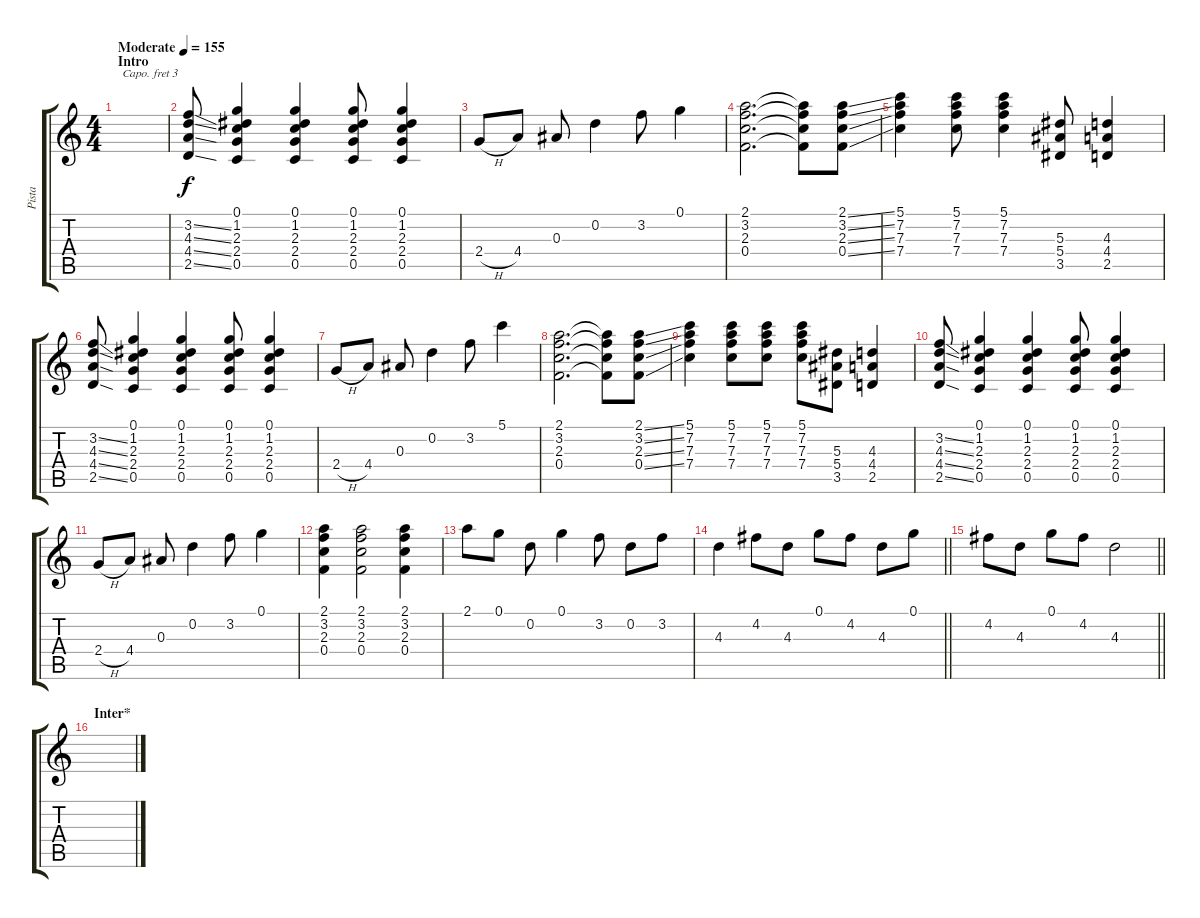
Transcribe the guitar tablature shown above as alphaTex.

\track ("Pista" "Pista") {instrument acousticguitarsteel}
\staff {score tabs}
\capo 3
\tuning (E4 B3 G3 D3 A2 E2) {hide}
\ts (4 4)
\section ("" "Intro")
\tempo (155 "Moderate")
\clef g2
\ks c
|
(3.2{ss} 4.3{ss} 4.4{ss} 2.5{ss}).8 (0.1 1.2 2.3 2.4 0.5).4 (0.1 1.2 2.3 2.4 0.5).4 (0.1 1.2 2.3 2.4 0.5).8 (0.1 1.2 2.3 2.4 0.5).4 |
2.4{h}.8 4.4.8 0.3.8 0.2.4 3.2.8 0.1.4 |
(2.1 3.2 2.3 0.4).2{d} (2.1{t} 3.2{t} 2.3{t} 0.4{t}).8 (2.1{ss} 3.2{ss} 2.3{ss} 0.4{ss}).8 |
(5.1 7.2 7.3 7.4).4 (5.1 7.2 7.3 7.4).8 (5.1 7.2 7.3 7.4).4 (5.3 5.4 3.5).8 (4.3 4.4 2.5).4 |
(3.2{ss} 4.3{ss} 4.4{ss} 2.5{ss}).8 (0.1 1.2 2.3 2.4 0.5).4 (0.1 1.2 2.3 2.4 0.5).4 (0.1 1.2 2.3 2.4 0.5).8 (0.1 1.2 2.3 2.4 0.5).4 |
2.4{h}.8 4.4.8 0.3.8 0.2.4 3.2.8 5.1.4 |
(2.1 3.2 2.3 0.4).2{d} (2.1{t} 3.2{t} 2.3{t} 0.4{t}).8 (2.1{ss} 3.2{ss} 2.3{ss} 0.4{ss}).8 |
(5.1 7.2 7.3 7.4).4 (5.1 7.2 7.3 7.4).8 (5.1 7.2 7.3 7.4).8 (5.1 7.2 7.3 7.4).8 (5.3 5.4 3.5).8 (4.3 4.4 2.5).4 |
(3.2{ss} 4.3{ss} 4.4{ss} 2.5{ss}).8 (0.1 1.2 2.3 2.4 0.5).4 (0.1 1.2 2.3 2.4 0.5).4 (0.1 1.2 2.3 2.4 0.5).8 (0.1 1.2 2.3 2.4 0.5).4 |
2.4{h}.8 4.4.8 0.3.8 0.2.4 3.2.8 0.1.4 |
(2.1 3.2 2.3 0.4).4 (2.1 3.2 2.3 0.4).2 (2.1 3.2 2.3 0.4).4 |
2.1.8 0.1.8 0.2.8 0.1.4 3.2.8 0.2.8 3.2.8 |
\barLineRight lightlight
4.3.4 4.2.8 4.3.8 0.1.8 4.2.8 4.3.8 0.1.8 |
\barLineRight lightlight
4.2.8 4.3.8 0.1.8 4.2.8 4.3.2 |
\section ("" "Inter*")
